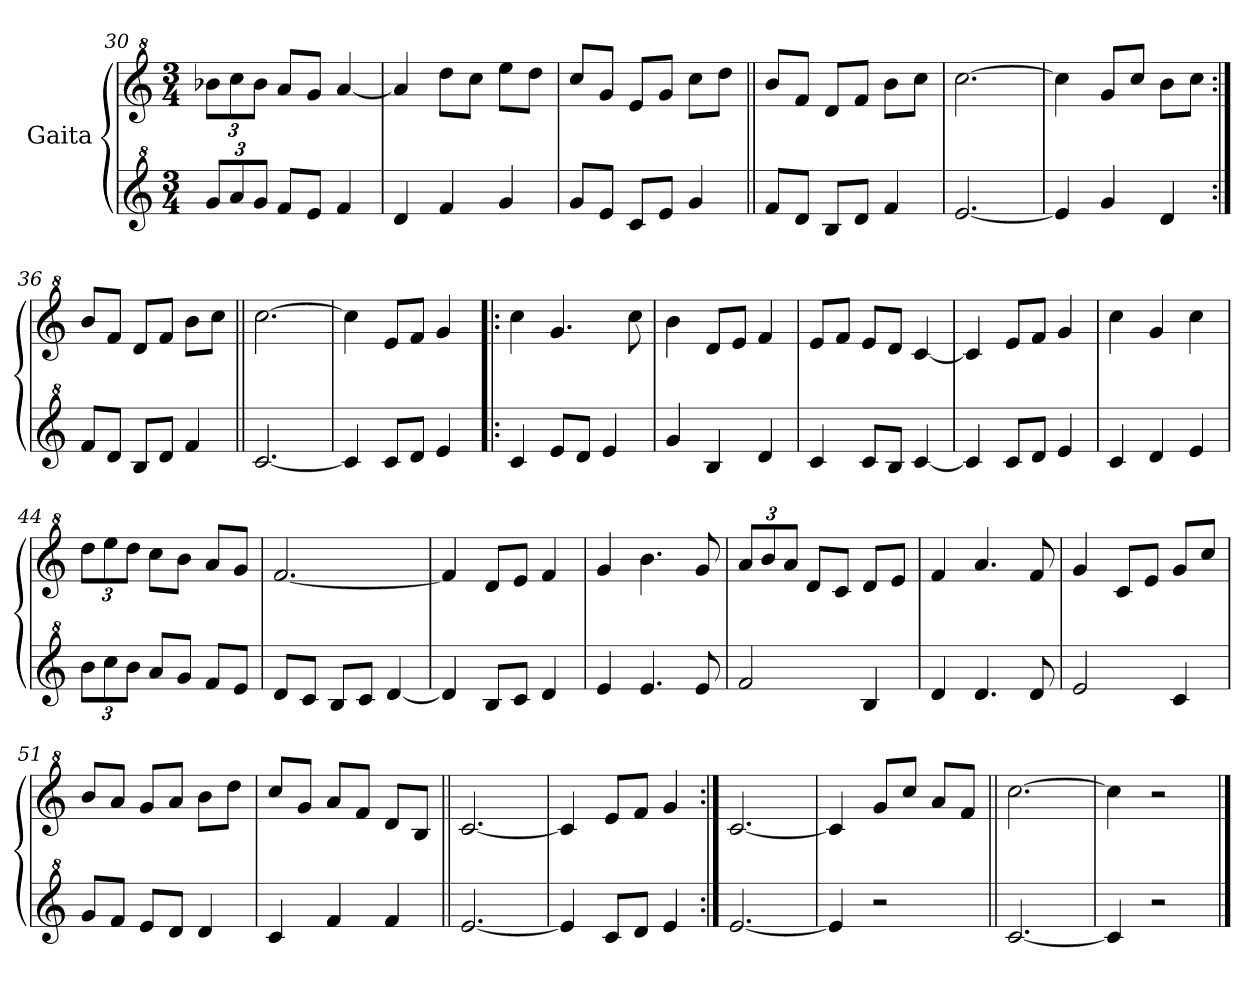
**kern	**kern
*part2	*part1
*staff2	*staff1
*I"Gaita	*I"Gaita
*clefG^2	*clefG^2
*k[]	*k[]
*M3/4	*M3/4
*Xbrackettup	*Xbrackettup
=30	=30
12gg/L	12bb-X\L
12aa/	12ccc\
12gg/J	12bb-\J
8ff/L	8aa/L
8ee/J	8gg/J
4ff/	[4aa/
!!LO:LB:g=z
=31	=31
4dd/	4aa/]
4ff/	8ddd\L
.	8ccc\J
4gg/	8eee\L
.	8ddd\J
=32	=32
8gg/L	8ccc/L
8ee/J	8gg/J
8cc/L	8ee/L
8ee/J	8gg/J
4gg/	8ccc\L
.	8ddd\J
=33||	=33||
8ff/L	8bb/L
8dd/J	8ff/J
8b/L	8dd/L
8dd/J	8ff/J
4ff/	8bb\L
.	8ccc\J
=34	=34
[2.ee/	[2.ccc\
=35	=35
4ee/]	4ccc\]
4gg/	8gg/L
.	8ccc/J
4dd/	8bb\L
.	8ccc\J
=36:|!	=36:|!
8ff/L	8bb/L
8dd/J	8ff/J
8b/L	8dd/L
8dd/J	8ff/J
4ff/	8bb\L
.	8ccc\J
=37||	=37||
[2.cc/	[2.ccc\
=38	=38
4cc/]	4ccc\]
8cc/L	8ee/L
8dd/J	8ff/J
4ee/	4gg/
=39!|:	=39!|:
4cc/	4ccc\
8ee/L	4.gg/
8dd/J	.
4ee/	.
.	8ccc\
!!LO:LB:g=z
=40	=40
4gg/	4bb\
4b/	8dd/L
.	8ee/J
4dd/	4ff/
=41	=41
4cc/	8ee/L
.	8ff/J
8cc/L	8ee/L
8b/J	8dd/J
[4cc/	[4cc/
=42	=42
4cc/]	4cc/]
8cc/L	8ee/L
8dd/J	8ff/J
4ee/	4gg/
=43	=43
4cc/	4ccc\
4dd/	4gg/
4ee/	4ccc\
=44	=44
12bb\L	12ddd\L
12ccc\	12eee\
12bb\J	12ddd\J
8aa/L	8ccc\L
8gg/J	8bb\J
8ff/L	8aa/L
8ee/J	8gg/J
=45	=45
8dd/L	[2.ff/
8cc/J	.
8b/L	.
8cc/J	.
[4dd/	.
=46	=46
4dd/]	4ff/]
8b/L	8dd/L
8cc/J	8ee/J
4dd/	4ff/
=47	=47
4ee/	4gg/
4.ee/	4.bb\
8ee/	8gg/
!!LO:PB:g=z
=48	=48
2ff/	12aa/L
.	12bb/
.	12aa/J
.	8dd/L
.	8cc/J
4b/	8dd/L
.	8ee/J
=49	=49
4dd/	4ff/
4.dd/	4.aa/
8dd/	8ff/
=50	=50
2ee/	4gg/
.	8cc/L
.	8ee/J
4cc/	8gg/L
.	8ccc/J
=51	=51
8gg/L	8bb/L
8ff/J	8aa/J
8ee/L	8gg/L
8dd/J	8aa/J
4dd/	8bb\L
.	8ddd\J
=52	=52
4cc/	8ccc/L
.	8gg/J
4ff/	8aa/L
.	8ff/J
4ff/	8dd/L
.	8b/J
=53||	=53||
[2.ee/	[2.cc/
=54	=54
4ee/]	4cc/]
8cc/L	8ee/L
8dd/J	8ff/J
4ee/	4gg/
=55:|!	=55:|!
[2.ee/	[2.cc/
=56	=56
4ee/]	4cc/]
2r	8gg/L
.	8ccc/J
.	8aa/L
.	8ff/J
!!LO:LB:g=z
=57||	=57||
[2.cc/	[2.ccc\
=58	=58
4cc/]	4ccc\]
2r	2r
==	==
*-	*-
